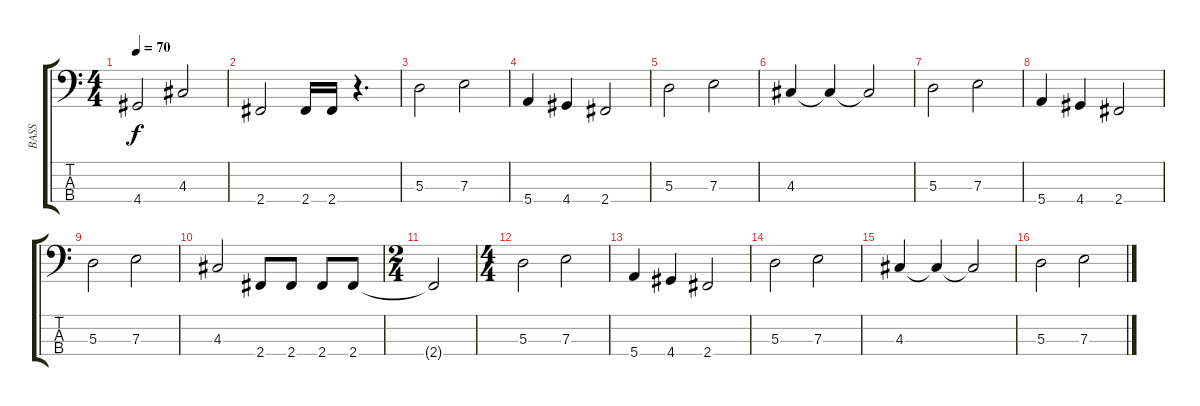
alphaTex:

\track ("BASS" "BASS") {instrument electricbassfinger}
\staff {score tabs}
\tuning (G2 D2 A1 E1) {hide}
\ts (4 4)
\tempo 70
\clef f4
\ks c
4.4.2{dy f} 4.3.2{txt ""} |
2.4.2 2.4.16 2.4.16 r.4{d} |
5.3.2 7.3.2 |
5.4.4 4.4.4 2.4.2 |
5.3.2 7.3.2 |
4.3.4 4.3{t}.4 4.3{t}.2 |
5.3.2 7.3.2 |
5.4.4 4.4.4 2.4.2 |
5.3.2 7.3.2 |
4.3.2{txt ""} 2.4.8 2.4.8 2.4.8 2.4.8 |
\ts (2 4)
2.4{t}.2 |
\ts (4 4)
5.3.2 7.3.2 |
5.4.4 4.4.4 2.4.2 |
5.3.2 7.3.2 |
4.3.4 4.3{t}.4 4.3{t}.2 |
5.3.2 7.3.2
